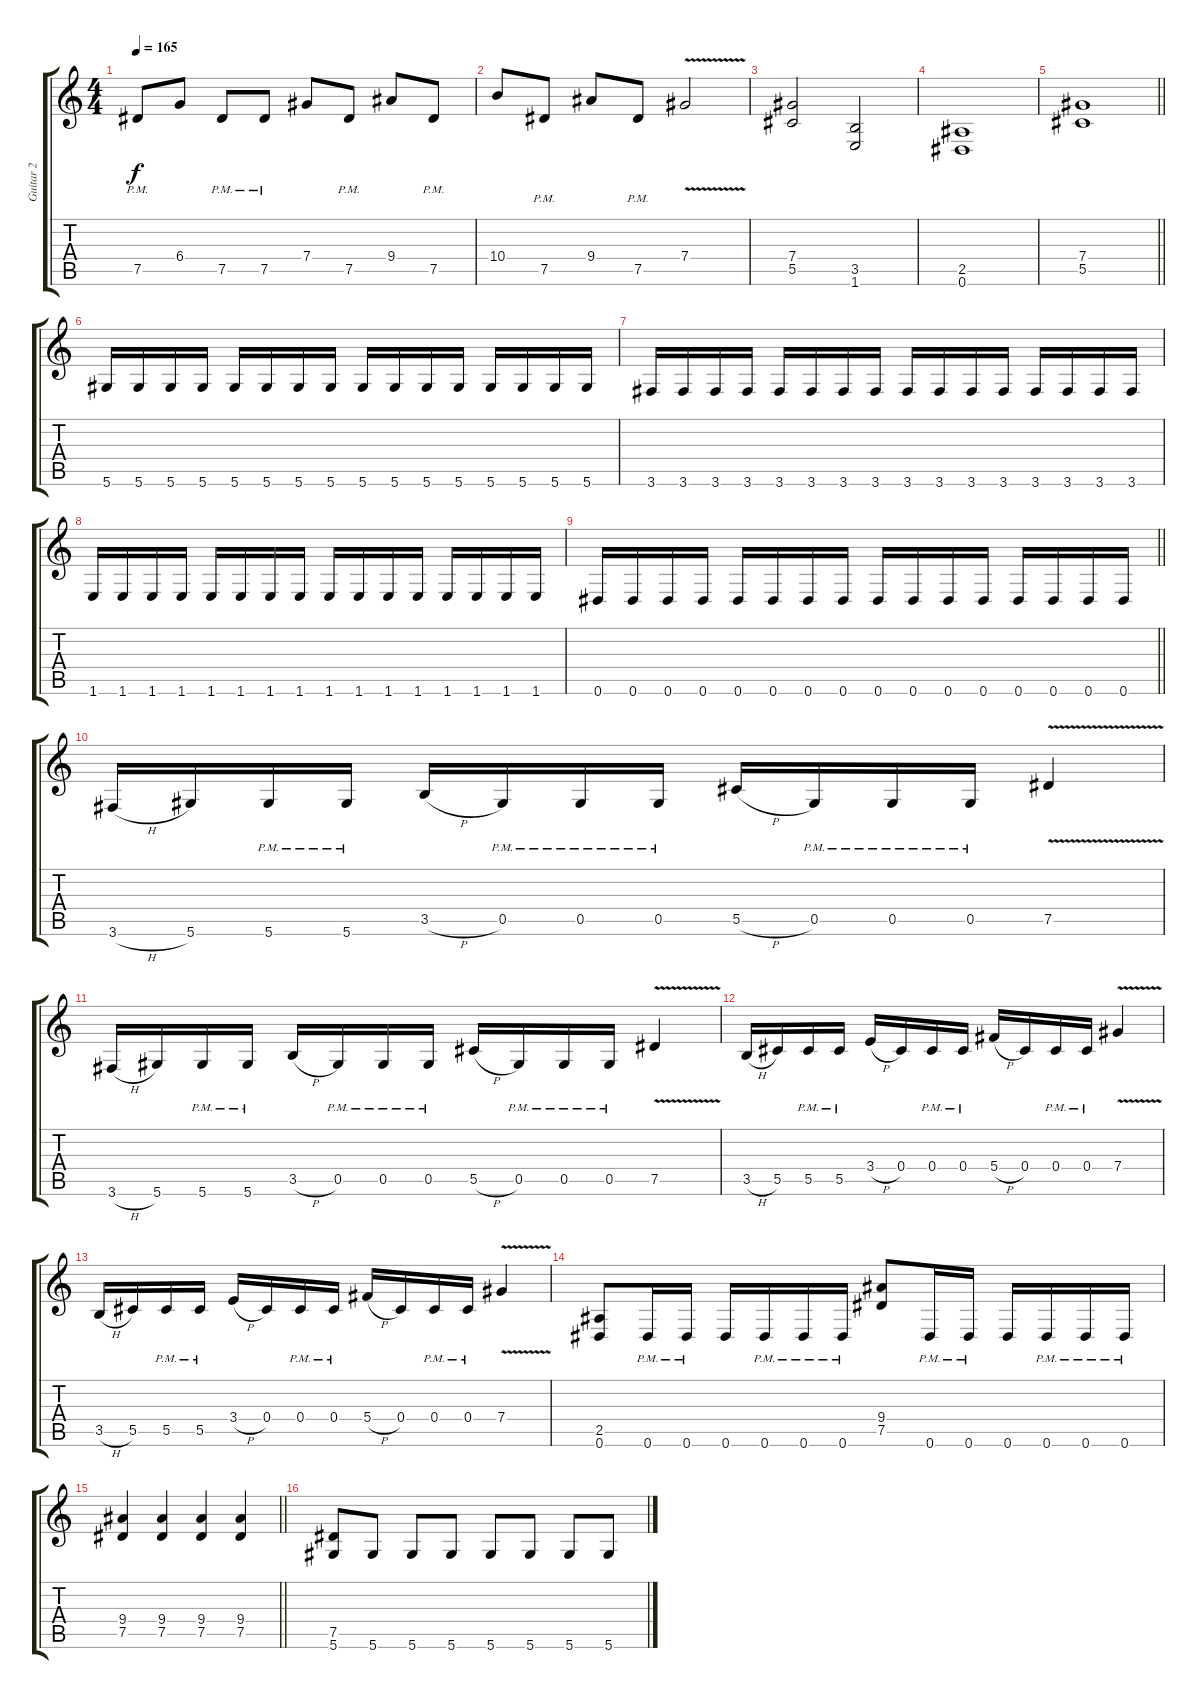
\track ("Guitar 2" "Guitar 2") {instrument distortionguitar}
\staff {score tabs}
\tuning (Eb4 Bb3 Gb3 Db3 Ab2 Eb2) {hide}
\ts (4 4)
\tempo 165
\clef g2
\ks c
7.5{pm}.8{dy f} 6.4.8 7.5{pm}.8 7.5{pm}.8 7.4.8 7.5{pm}.8 9.4.8 7.5{pm}.8 |
10.4.8 7.5{pm}.8 9.4.8 7.5{pm}.8 7.4{v}.2 |
(7.4 5.5).2 (3.5 1.6).2 |
(2.5 0.6).1 |
\barLineRight lightlight
(7.4 5.5).1 |
5.6.16 5.6.16 5.6.16 5.6.16 5.6.16 5.6.16 5.6.16 5.6.16 5.6.16 5.6.16 5.6.16 5.6.16 5.6.16 5.6.16 5.6.16 5.6.16 |
3.6.16 3.6.16 3.6.16 3.6.16 3.6.16 3.6.16 3.6.16 3.6.16 3.6.16 3.6.16 3.6.16 3.6.16 3.6.16 3.6.16 3.6.16 3.6.16 |
1.6.16 1.6.16 1.6.16 1.6.16 1.6.16 1.6.16 1.6.16 1.6.16 1.6.16 1.6.16 1.6.16 1.6.16 1.6.16 1.6.16 1.6.16 1.6.16 |
\barLineRight lightlight
0.6.16 0.6.16 0.6.16 0.6.16 0.6.16 0.6.16 0.6.16 0.6.16 0.6.16 0.6.16 0.6.16 0.6.16 0.6.16 0.6.16 0.6.16 0.6.16 |
3.6{h}.16 5.6.16 5.6{pm}.16 5.6{pm}.16 3.5{h}.16 0.5{pm}.16 0.5{pm}.16 0.5{pm}.16 5.5{h}.16 0.5{pm}.16 0.5{pm}.16 0.5{pm}.16 7.5{v}.4 |
3.6{h}.16 5.6.16 5.6{pm}.16 5.6{pm}.16 3.5{h}.16 0.5{pm}.16 0.5{pm}.16 0.5{pm}.16 5.5{h}.16 0.5{pm}.16 0.5{pm}.16 0.5{pm}.16 7.5{v}.4 |
3.5{h}.16 5.5.16 5.5{pm}.16 5.5{pm}.16 3.4{h}.16 0.4.16 0.4{pm}.16 0.4{pm}.16 5.4{h}.16 0.4.16 0.4{pm}.16 0.4{pm}.16 7.4{v}.4 |
3.5{h}.16 5.5.16 5.5{pm}.16 5.5{pm}.16 3.4{h}.16 0.4.16 0.4{pm}.16 0.4{pm}.16 5.4{h}.16 0.4.16 0.4{pm}.16 0.4{pm}.16 7.4{v}.4 |
(2.5 0.6).8 0.6{pm}.16 0.6{pm}.16 0.6.16 0.6{pm}.16 0.6{pm}.16 0.6{pm}.16 (9.4 7.5).8 0.6{pm}.16 0.6{pm}.16 0.6.16 0.6{pm}.16 0.6{pm}.16 0.6{pm}.16 |
\barLineRight lightlight
(9.4 7.5).4 (9.4 7.5).4 (9.4 7.5).4 (9.4 7.5).4 |
(7.5 5.6).8 5.6.8 5.6.8 5.6.8 5.6.8 5.6.8 5.6.8 5.6.8
